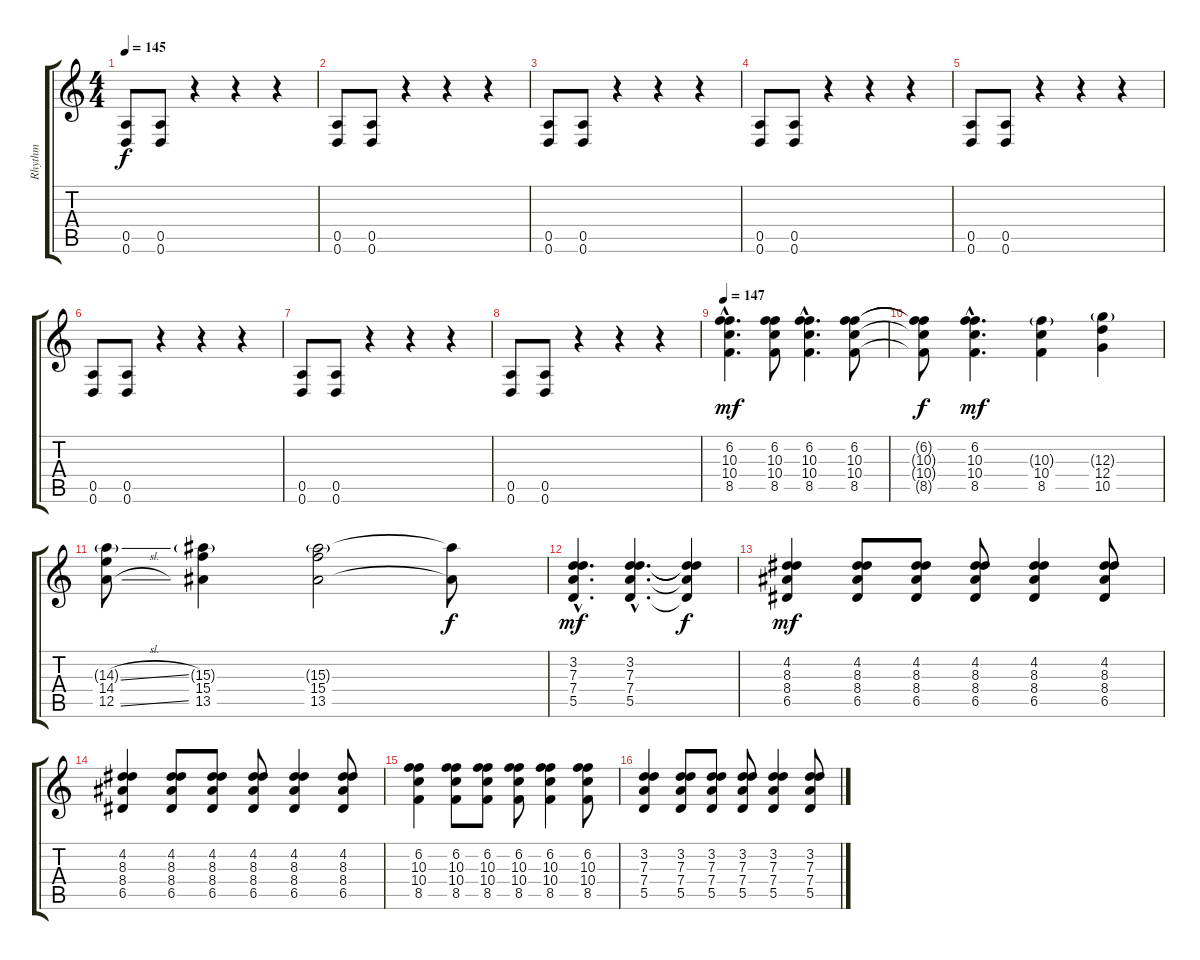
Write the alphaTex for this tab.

\track ("Rhythm" "Rhythm") {instrument distortionguitar}
\staff {score tabs}
\tuning (E4 B3 G3 D3 A2 D2) {hide}
\ts (4 4)
\tempo 145
\clef g2
\ks c
(0.5 0.6).8{dy f} (0.5 0.6).8 r.4 r.4 r.4 |
(0.5 0.6).8 (0.5 0.6).8 r.4 r.4 r.4 |
(0.5 0.6).8 (0.5 0.6).8 r.4 r.4 r.4 |
(0.5 0.6).8 (0.5 0.6).8 r.4 r.4 r.4 |
(0.5 0.6).8 (0.5 0.6).8 r.4 r.4 r.4 |
(0.5 0.6).8 (0.5 0.6).8 r.4 r.4 r.4 |
(0.5 0.6).8 (0.5 0.6).8 r.4 r.4 r.4 |
(0.5 0.6).8 (0.5 0.6).8 r.4 r.4 r.4 |
\tempo 147
(6.2{hac} 10.3{hac} 10.4{hac} 8.5{hac}).4{d dy mf} (6.2 10.3 10.4 8.5).8 (6.2{hac} 10.3{hac} 10.4{hac} 8.5{hac}).4{d} (6.2 10.3 10.4 8.5).8 |
(6.2{t} 10.3{t} 10.4{t} 8.5{t}).8{dy f} (6.2{hac} 10.3{hac} 10.4{hac} 8.5{hac}).4{d dy mf} (10.3{g} 10.4 8.5).4 (12.3{g} 12.4 10.5).4 |
(14.3{sl g} 14.4 12.5{sl}).8 (15.3{g} 15.4 13.5).4 (15.3{g} 15.4 13.5).2 (15.3{t} 13.5{t}).8{dy f} |
(3.2{hac} 7.3{hac} 7.4{hac} 5.5{hac}).4{d dy mf} (3.2{hac} 7.3{hac} 7.4{hac} 5.5{hac}).4{d} (3.2{t} 7.3{t} 7.4{t} 5.5{t}).4{dy f} |
(4.2 8.3 8.4 6.5).4{dy mf} (4.2 8.3 8.4 6.5).8 (4.2 8.3 8.4 6.5).8 (4.2 8.3 8.4 6.5).8 (4.2 8.3 8.4 6.5).4 (4.2 8.3 8.4 6.5).8 |
(4.2 8.3 8.4 6.5).4 (4.2 8.3 8.4 6.5).8 (4.2 8.3 8.4 6.5).8 (4.2 8.3 8.4 6.5).8 (4.2 8.3 8.4 6.5).4 (4.2 8.3 8.4 6.5).8 |
(6.2 10.3 10.4 8.5).4 (6.2 10.3 10.4 8.5).8 (6.2 10.3 10.4 8.5).8 (6.2 10.3 10.4 8.5).8 (6.2 10.3 10.4 8.5).4 (6.2 10.3 10.4 8.5).8 |
(3.2 7.3 7.4 5.5).4 (3.2 7.3 7.4 5.5).8 (3.2 7.3 7.4 5.5).8 (3.2 7.3 7.4 5.5).8 (3.2 7.3 7.4 5.5).4 (3.2 7.3 7.4 5.5).8
